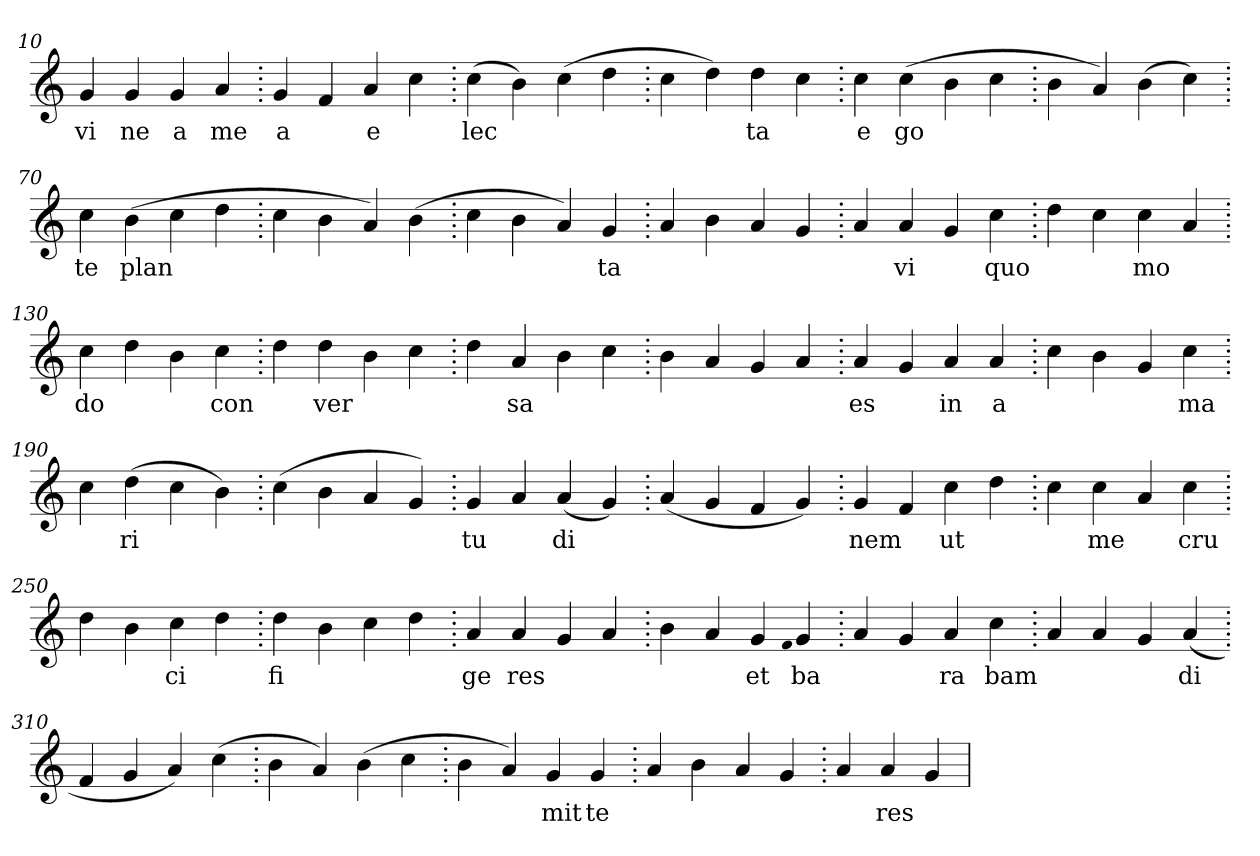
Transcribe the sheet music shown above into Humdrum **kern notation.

**kern	**text
*part1	*part1
*staff1	*staff1
*clefG2	*
=10.	=10.
4g	vi
4g	ne
4g	a
4a	me
=20.	=20.
4g	a
4f	.
4a	e
4cc	.
=30.	=30.
(>4cc	lec
4b)	.
(>4cc	.
4dd	.
=40.	=40.
4cc	.
4dd)	.
4dd	ta
4cc	.
=50.	=50.
4cc	e
(>4cc	go
4b	.
4cc	.
=60.	=60.
4b	.
4a)	.
(>4b	.
4cc)	.
=70.	=70.
4cc	te
(>4b	plan
4cc	.
4dd	.
=80.	=80.
4cc	.
4b	.
4a)	.
(>4b	.
=90.	=90.
4cc	.
4b	.
4a)	.
4g	ta
=100.	=100.
4a	.
4b	.
4a	.
4g	.
=110.	=110.
4a	.
4a	vi
4g	.
4cc	quo
=120.	=120.
4dd	.
4cc	.
4cc	mo
4a	.
=130.	=130.
4cc	do
4dd	.
4b	.
4cc	con
=140.	=140.
4dd	.
4dd	ver
4b	.
4cc	.
=150.	=150.
4dd	.
4a	sa
4b	.
4cc	.
=160.	=160.
4b	.
4a	.
4g	.
4a	.
=170.	=170.
4a	es
4g	.
4a	in
4a	a
=180.	=180.
4cc	.
4b	.
4g	.
4cc	ma
=190.	=190.
4cc	.
(>4dd	ri
4cc	.
4b)	.
=200.	=200.
(>4cc	.
4b	.
4a	.
4g)	.
=210.	=210.
4g	tu
4a	.
(>4a	di
4g)	.
=220.	=220.
(>4a	.
4g	.
4f	.
4g)	.
=230.	=230.
4g	nem
4f	.
4cc	ut
4dd	.
=240.	=240.
4cc	.
4cc	me
4a	.
4cc	cru
=250.	=250.
4dd	.
4b	.
4cc	ci
4dd	.
=260.	=260.
4dd	fi
4b	.
4cc	.
4dd	.
=270.	=270.
4a	ge
4a	res
4g	.
4a	.
=280.	=280.
4b	.
4a	.
4g	et
qqf	.
4g	ba
=290.	=290.
4a	.
4g	.
4a	ra
4cc	bam
=300.	=300.
4a	.
4a	.
4g	.
(>4a	di
=310.	=310.
4f	.
4g	.
4a)	.
(>4cc	.
=320.	=320.
4b	.
4a)	.
(>4b	.
4cc	.
=330.	=330.
4b	.
4a)	.
4g	mit
4g	te
=340.	=340.
4a	.
4b	.
4a	.
4g	.
=350.	=350.
4a	.
4a	res
4g	.
=	=
*-	*-
